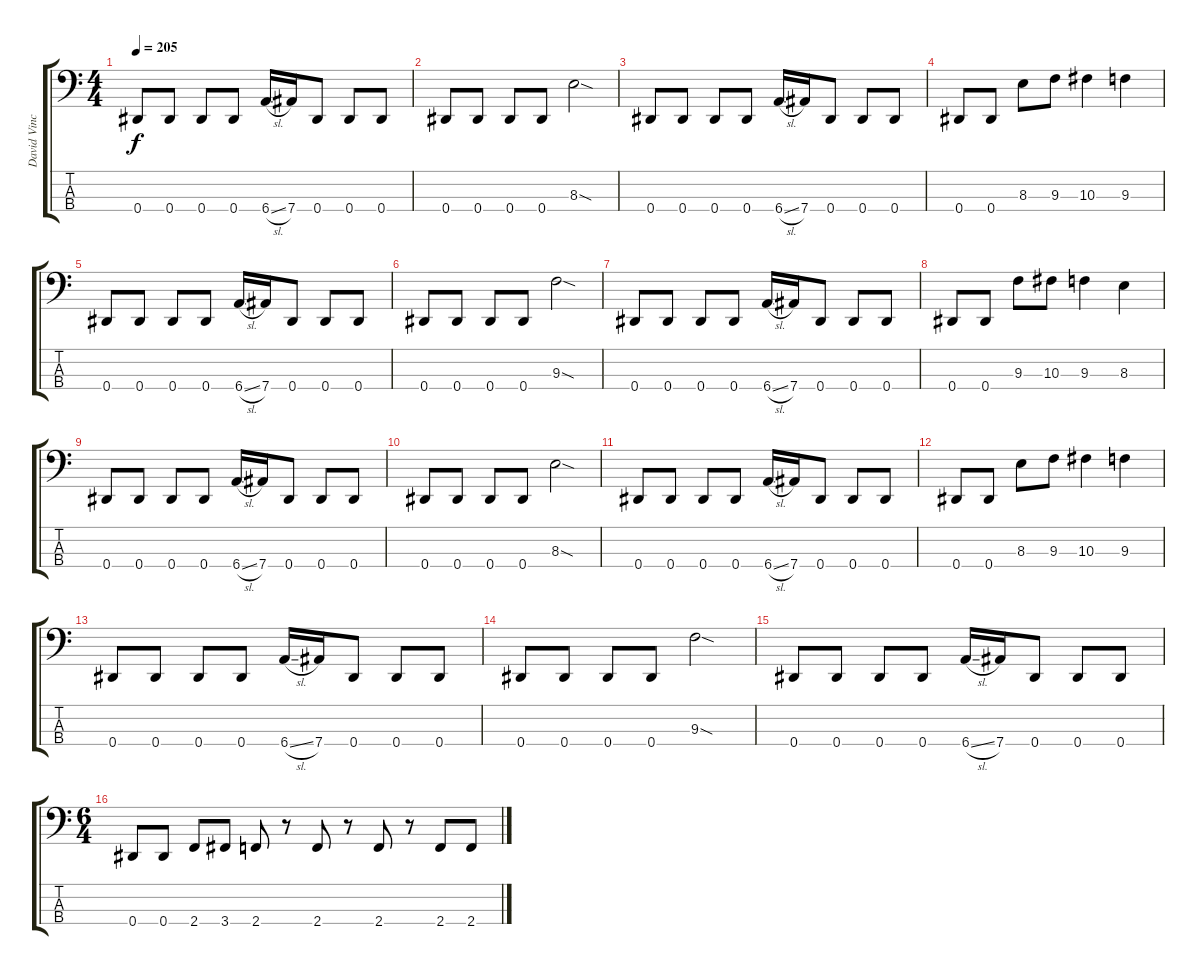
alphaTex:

\track ("David Vincent" "David Vinc") {instrument electricbasspick}
\staff {score tabs}
\tuning (Gb2 Db2 Ab1 Eb1) {hide}
\ts (4 4)
\tempo 205
\clef f4
\ks c
0.4.8{dy f} 0.4.8 0.4.8 0.4.8 6.4{sl}.16 7.4.16 0.4.8 0.4.8 0.4.8 |
0.4.8 0.4.8 0.4.8 0.4.8 8.3{sod}.2 |
0.4.8 0.4.8 0.4.8 0.4.8 6.4{sl}.16 7.4.16 0.4.8 0.4.8 0.4.8 |
0.4.8 0.4.8 8.3.8 9.3.8 10.3.4 9.3.4 |
0.4.8 0.4.8 0.4.8 0.4.8 6.4{sl}.16 7.4.16 0.4.8 0.4.8 0.4.8 |
0.4.8 0.4.8 0.4.8 0.4.8 9.3{sod}.2 |
0.4.8 0.4.8 0.4.8 0.4.8 6.4{sl}.16 7.4.16 0.4.8 0.4.8 0.4.8 |
0.4.8 0.4.8 9.3.8 10.3.8 9.3.4 8.3.4 |
0.4.8 0.4.8 0.4.8 0.4.8 6.4{sl}.16 7.4.16 0.4.8 0.4.8 0.4.8 |
0.4.8 0.4.8 0.4.8 0.4.8 8.3{sod}.2 |
0.4.8 0.4.8 0.4.8 0.4.8 6.4{sl}.16 7.4.16 0.4.8 0.4.8 0.4.8 |
0.4.8 0.4.8 8.3.8 9.3.8 10.3.4 9.3.4 |
0.4.8 0.4.8 0.4.8 0.4.8 6.4{sl}.16 7.4.16 0.4.8 0.4.8 0.4.8 |
0.4.8 0.4.8 0.4.8 0.4.8 9.3{sod}.2 |
0.4.8 0.4.8 0.4.8 0.4.8 6.4{sl}.16 7.4.16 0.4.8 0.4.8 0.4.8 |
\ts (6 4)
0.4.8 0.4.8 2.4.8 3.4.8 2.4.8 r.8 2.4.8 r.8 2.4.8 r.8 2.4.8 2.4.8
